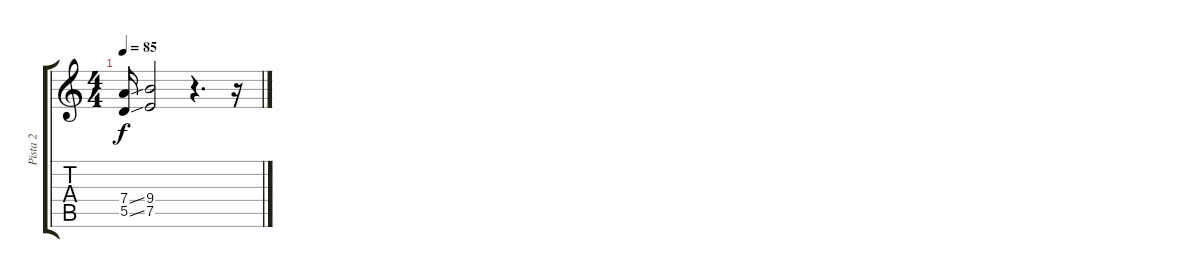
\track ("Pista 2" "Pista 2") {instrument distortionguitar}
\staff {score tabs}
\tuning (E4 B3 G3 D3 A2 E2) {hide}
\ts (4 4)
\tempo 85
\clef g2
\ks c
(7.4{ss} 5.5{ss}).16{dy f} (9.4 7.5).2 r.4{d} r.16
